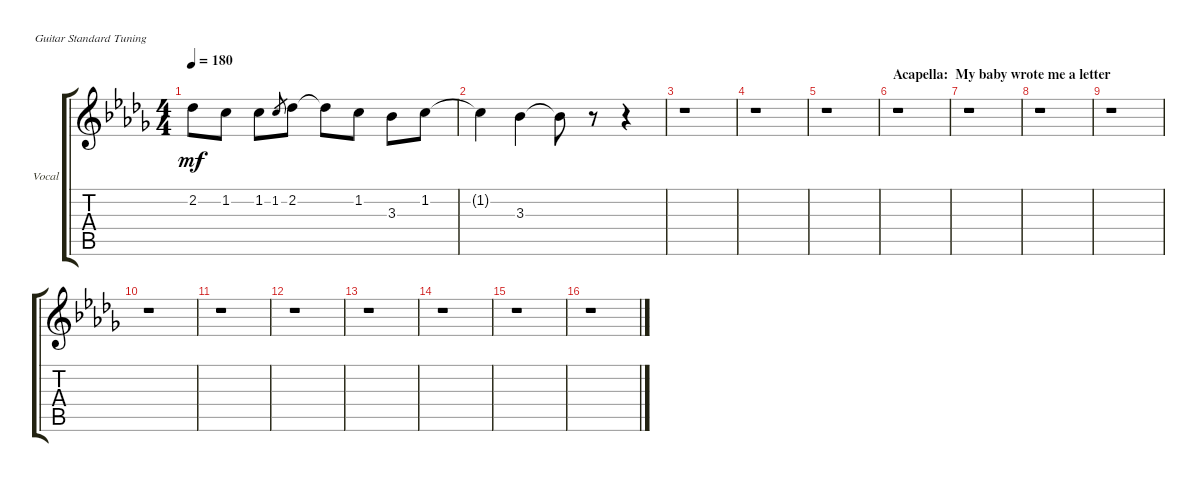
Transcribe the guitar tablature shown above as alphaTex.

\bracketExtendMode groupsimilarinstruments
\firstSystemTrackNameOrientation horizontal
\otherSystemsTrackNameOrientation horizontal
\track ("Lead Vocal - Joe Cocker" "Vocal") {instrument electricguitarclean}
\staff {score tabs}
\tuning (E4 B3 G3 D3 A2 E2)
\ts (4 4)
\tempo 180
\clef g2
\scale
0.333333
\ks bbminor
2.2.8{dy mf} 1.2.8 1.2.8 1.2.8{gr} 2.2.8 2.2{t}.8 1.2.8 3.3.8 1.2.8 |
\scale
0.333333 1.2{t}.4 3.3.4 3.3{t}.8 r.8 r.4 |
\scale
0.333333 r.1 |
\scale
0.333333 r.1 |
\scale
0.333333 r.1 |
\section ("" "Acapella:  My baby wrote me a letter")
\scale
0.333333 r.1 |
\scale
0.333333 r.1 |
\scale
0.333333 r.1 |
\scale
0.333333 r.1 |
\scale
0.333333 r.1 |
\scale
0.333333 r.1 |
\scale
0.333333 r.1 |
\scale
0.333333 r.1 |
\scale
0.333333 r.1 |
\scale
0.333333 r.1 |
\scale
0.333333 r.1
